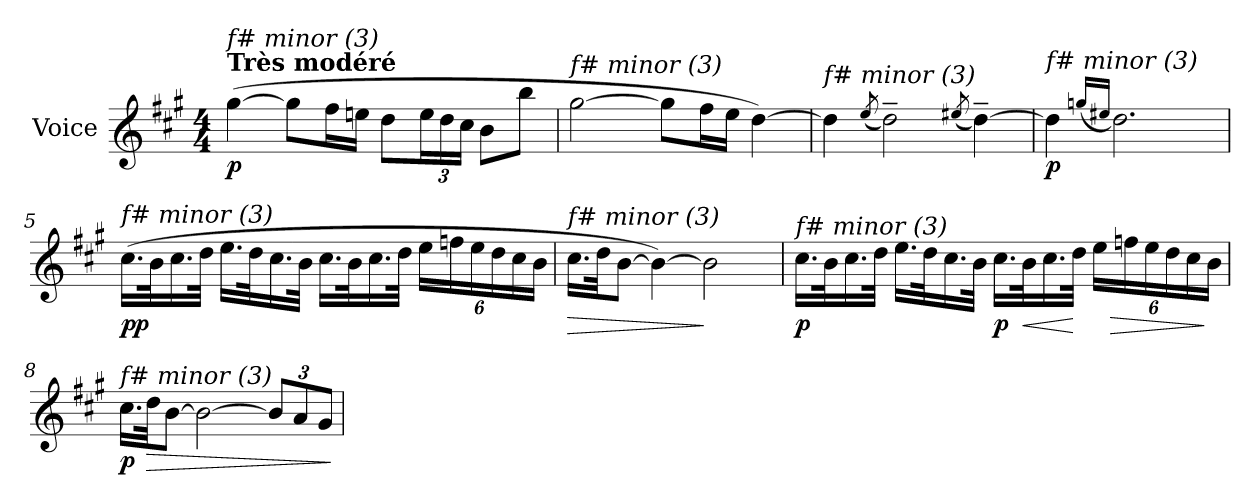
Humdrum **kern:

**kern	**dynam
*part1	*part1
*staff1	*staff1
*I"Voice	*
*clefG2	*
*k[f#c#g#]	*
*A:	*
*M4/4	*
=1	=1
!LO:TX:a:B:t=Très modéré	!
!LO:TX:i:t=f# minor (3)	!
!	!LO:DY:b
(>[4gg#\	p
8gg#\L]	.
16ff#\L	.
16een\JJ	.
8dd\L	.
24ee\L	.
24dd\	.
24cc#\JJ	.
8b\L	.
8bb\J	.
=2	=2
!LO:TX:i:t=f# minor (3)	!
[2gg#\	.
8gg#\L]	.
16ff#\L	.
16ee\JJ	.
[4dd\)	.
=3	=3
!LO:TX:i:t=f# minor (3)	!
4dd\]	.
(<8qee/	.
2dd~>\)	.
(<8qee#Xi/	.
[4dd~>\)	.
=4	=4
!LO:TX:i:t=f# minor (3)	!
!	!LO:DY:b
4dd\]	p
(<16qggn/LL	.
16qee#Xi/JJ	.
2.dd\)	.
!!LO:LB:g=z
=5	=5
!LO:TX:i:t=f# minor (3)	!
!	!LO:DY:b
!	!LO:DY:n=1:b
(>16.cc#\LL	p p
32b\k	.
16.cc#\	.
32dd\JJk	.
16.ee\LL	.
32dd\k	.
16.cc#\	.
32b\JJk	.
16.cc#\LL	.
32b\k	.
16.cc#\	.
32dd\JJk	.
24ee\LL	.
24ffnj\	.
24ee\	.
24dd\	.
24cc#\	.
24b\JJ	.
=6	=6
!LO:TX:i:t=f# minor (3)	!
!	!LO:HP:b
16.cc#\LL	>
32dd\Jk	.
[8b\J	.
4b\_)	.
2b\]	]
!!LO:LB:g=z
=7	=7
!LO:TX:i:t=f# minor (3)	!
!	!LO:DY:b
16.cc#\LL	p
32b\k	.
16.cc#\	.
32dd\JJk	.
16.ee\LL	.
32dd\k	.
16.cc#\	.
32b\JJk	.
!	!LO:DY:b
16.cc#\LL	p
!	!LO:HP:b
32b\k	<
16.cc#\	.
32dd\JJk	[
24ee\LL	.
!	!LO:HP:b
24ffnj\	>
24ee\	.
24dd\	.
24cc#\	.
24b\JJ	]
=8	=8
!LO:TX:i:t=f# minor (3)	!
!	!LO:DY:b
16.cc#\LL	p
!	!LO:HP:b
32dd\Jk	>
[8b\J	.
2b\_	.
12b/L]	.
12a/	.
12g#/J	.
.	]
=	=
*-	*-
